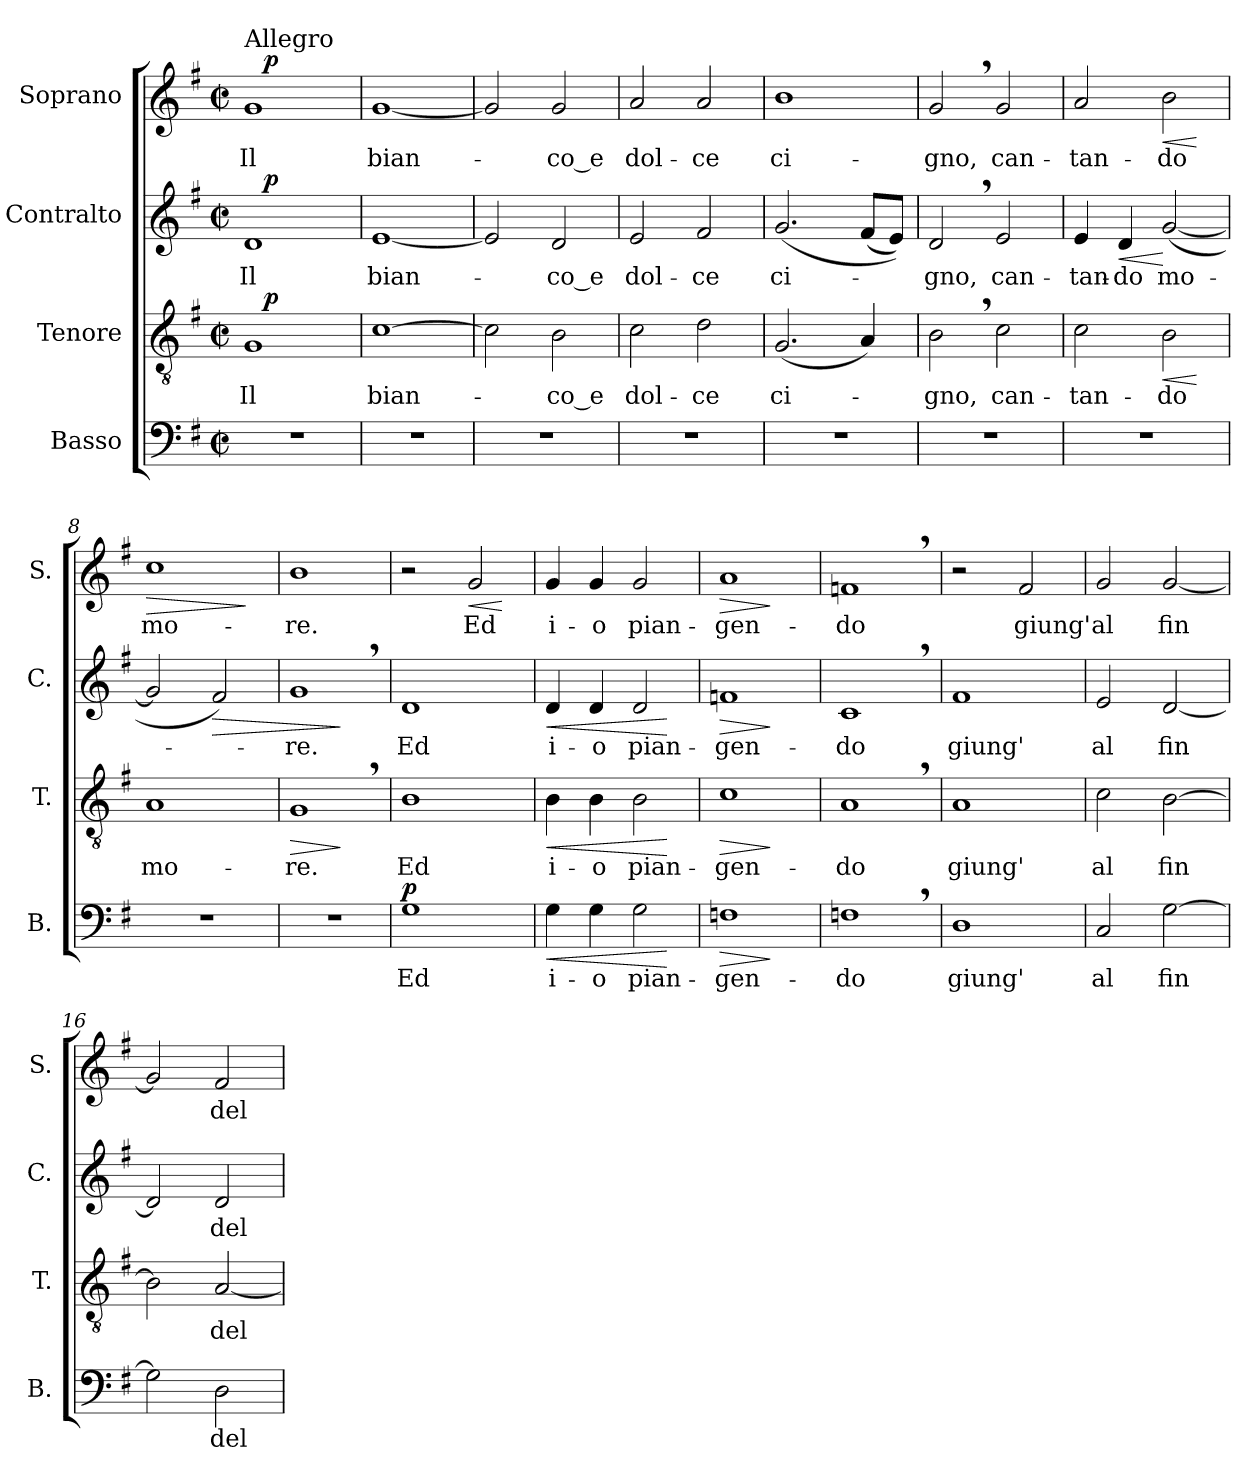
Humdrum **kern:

**kern	**text	**dynam	**kern	**text	**dynam	**kern	**text	**dynam	**kern	**text	**dynam
*part4	*part4	*part4	*part3	*part3	*part3	*part2	*part2	*part2	*part1	*part1	*part1
*staff4	*staff4	*staff4	*staff3	*staff3	*staff3	*staff2	*staff2	*staff2	*staff1	*staff1	*staff1
*I"Basso	*	*	*I"Tenore	*	*	*I"Contralto	*	*	*I"Soprano	*	*
*I'B.	*	*	*I'T.	*	*	*I'C.	*	*	*I'S.	*	*
*clefF4	*	*	*clefGv2	*	*	*clefG2	*	*	*clefG2	*	*
*k[f#]	*	*	*k[f#]	*	*	*k[f#]	*	*	*k[f#]	*	*
*G:	*	*	*G:	*	*	*G:	*	*	*G:	*	*
*M2/2	*	*	*M2/2	*	*	*M2/2	*	*	*M2/2	*	*
*met(c|)	*	*	*met(c|)	*	*	*met(c|)	*	*	*met(c|)	*	*
=1	=1	=1	=1	=1	=1	=1	=1	=1	=1	=1	=1
*	*	*	*^	*	*	*^	*	*	*^	*	*
!	!	!	!	!	!	!	!	!	!	!	!LO:TX:a:t=Allegro	!	!	!
1r	.	.	1G	16ryy	Il	.	1d	16ryy	Il	.	1g	16ryy	Il	.
!	!	!	!	!	!	!LO:DY:a	!	!	!	!LO:DY:a	!	!	!	!LO:DY:a
.	.	.	.	2...ryy	.	p	.	2...ryy	.	p	.	2...ryy	.	p
*	*	*	*v	*v	*	*	*	*	*	*	*v	*v	*	*
*	*	*	*	*	*	*v	*v	*	*	*	*	*
=2	=2	=2	=2	=2	=2	=2	=2	=2	=2	=2	=2
1r	.	.	[1c	bian-	.	[1e	bian-	.	[1g	bian-	.
=3	=3	=3	=3	=3	=3	=3	=3	=3	=3	=3	=3
1r	.	.	2c\]	.	.	2e/]	.	.	2g/]	.	.
.	.	.	2B\	-co_e	.	2d/	-co_e	.	2g/	-co_e	.
=4	=4	=4	=4	=4	=4	=4	=4	=4	=4	=4	=4
1r	.	.	2c\	dol-	.	2e/	dol-	.	2a/	dol-	.
.	.	.	2d\	-ce	.	2f#/	-ce	.	2a/	-ce	.
=5	=5	=5	=5	=5	=5	=5	=5	=5	=5	=5	=5
1r	.	.	(2.G/	ci-	.	(2.g/	ci-	.	1b	ci-	.
.	.	.	4A/)	.	.	(8f#/L	.	.	.	.	.
.	.	.	.	.	.	8e/J))	.	.	.	.	.
=6	=6	=6	=6	=6	=6	=6	=6	=6	=6	=6	=6
1r	.	.	2B,>\	-gno,	.	2d,>/	-gno,	.	2g,>/	-gno,	.
.	.	.	2c\	can-	.	2e/	can-	.	2g/	can-	.
!!LO:LB:g=z
=7	=7	=7	=7	=7	=7	=7	=7	=7	=7	=7	=7
1r	.	.	2c\	-tan-	.	4e/	-tan-	.	2a/	-tan-	.
!	!	!	!	!	!	!	!	!LO:HP:b	!	!	!
.	.	.	.	.	.	4d/	-do	<	.	.	.
!	!	!	!	!	!LO:HP:b	!	!	!	!	!	!
!	!	!	!	!	!	!	!	!	!	!	!LO:HP:b
.	.	.	2B\	-do	<	([2g/	mo-	[	2b\	-do	<
.	.	.	.	.	[	.	.	.	.	.	[
=8	=8	=8	=8	=8	=8	=8	=8	=8	=8	=8	=8
!	!	!	!	!	!	!	!	!	!	!	!LO:HP:b
1r	.	.	1A	mo-	.	2g/]	.	.	1cc	mo-	>
!	!	!	!	!	!	!	!	!LO:HP:b	!	!	!
.	.	.	.	.	.	2f#/)	.	>	.	.	.
.	.	.	.	.	.	.	.	.	.	.	]
=9	=9	=9	=9	=9	=9	=9	=9	=9	=9	=9	=9
!	!	!	!	!	!LO:HP:b	!	!	!	!	!	!
1r	.	.	1G,>	-re.	>	1g,>	-re.	.	1b	-re.	.
.	.	.	.	.	]	.	.	]	.	.	.
=10	=10	=10	=10	=10	=10	=10	=10	=10	=10	=10	=10
!	!	!LO:DY:a	!	!	!	!	!	!	!	!	!
1G	Ed	p	1B	Ed	.	1d	Ed	.	2r	.	.
!	!	!	!	!	!	!	!	!	!	!	!LO:HP:b
.	.	.	.	.	.	.	.	.	2g/	Ed	<
.	.	.	.	.	.	.	.	.	.	.	[
=11	=11	=11	=11	=11	=11	=11	=11	=11	=11	=11	=11
!	!	!LO:HP:b	!	!	!	!	!	!	!	!	!
!	!	!	!	!	!LO:HP:b	!	!	!	!	!	!
!	!	!	!	!	!	!	!	!LO:HP:b	!	!	!
4G\	i-	<	4B\	i-	<	4d/	i-	<	4g/	i-	.
4G\	-o	.	4B\	-o	.	4d/	-o	.	4g/	-o	.
2G\	pian-	.	2B\	pian-	.	2d/	pian-	.	2g/	pian-	.
.	.	[	.	.	[	.	.	[	.	.	.
=12	=12	=12	=12	=12	=12	=12	=12	=12	=12	=12	=12
!	!	!LO:HP:b	!	!	!	!	!	!	!	!	!
!	!	!	!	!	!LO:HP:b	!	!	!	!	!	!
!	!	!	!	!	!	!	!	!LO:HP:b	!	!	!
!	!	!	!	!	!	!	!	!	!	!	!LO:HP:b
1Fn	-gen-	>	1c	-gen-	>	1fn	-gen-	>	1a	-gen-	>
.	.	]	.	.	]	.	.	]	.	.	]
!!LO:LB:g=z
=13	=13	=13	=13	=13	=13	=13	=13	=13	=13	=13	=13
1Fn,>	-do	.	1A,>	-do	.	1c,>	-do	.	1fn,>	-do	.
=14	=14	=14	=14	=14	=14	=14	=14	=14	=14	=14	=14
1D	giung'	.	1A	giung'	.	1f#	giung'	.	2r	.	.
.	.	.	.	.	.	.	.	.	2f#/	giung'	.
=15	=15	=15	=15	=15	=15	=15	=15	=15	=15	=15	=15
2C/	al	.	2c\	al	.	2e/	al	.	2g/	al	.
[2G\	fin	.	[2B\	fin	.	[2d/	fin	.	[2g/	fin	.
=16	=16	=16	=16	=16	=16	=16	=16	=16	=16	=16	=16
2G\]	.	.	2B\]	.	.	2d/]	.	.	2g/]	.	.
2D\	del	.	[2A/	del	.	2d/	del	.	2f#/	del	.
=	=	=	=	=	=	=	=	=	=	=	=
*-	*-	*-	*-	*-	*-	*-	*-	*-	*-	*-	*-
